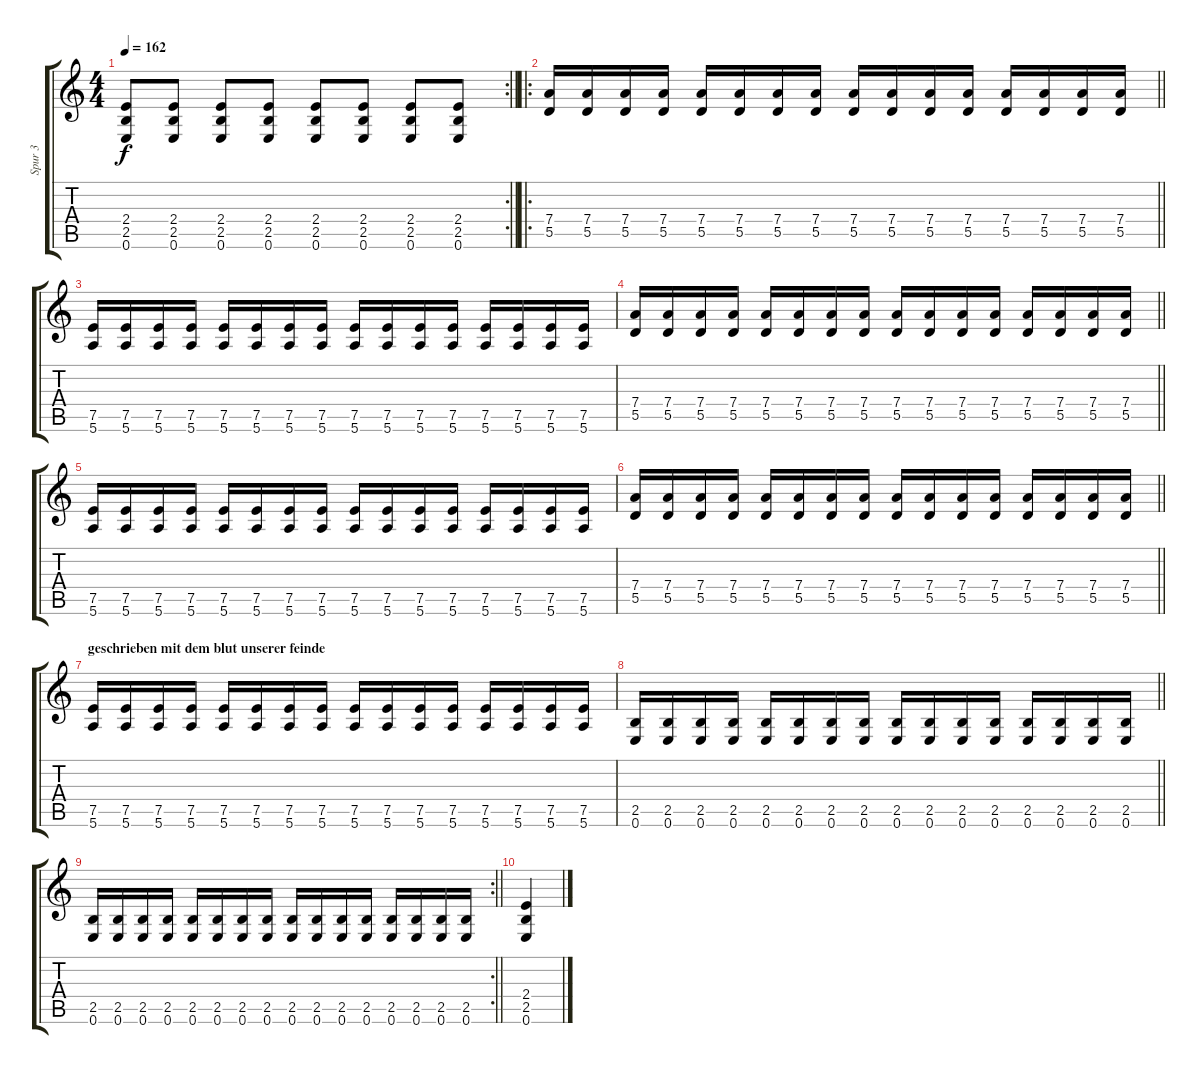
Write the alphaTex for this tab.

\track ("Spur 3" "Spur 3") {instrument distortionguitar}
\staff {score tabs}
\tuning (E4 B3 G3 D3 A2 E2) {hide}
\rc 2
\ts (4 4)
\tempo 162
\clef g2
\barLineRight lightlight
\ks c
(2.4 2.5 0.6).8{dy f} (2.4 2.5 0.6).8 (2.4 2.5 0.6).8 (2.4 2.5 0.6).8 (2.4 2.5 0.6).8 (2.4 2.5 0.6).8 (2.4 2.5 0.6).8 (2.4 2.5 0.6).8 |
\ro
\barLineRight lightlight
(7.4 5.5).16 (7.4 5.5).16 (7.4 5.5).16 (7.4 5.5).16 (7.4 5.5).16 (7.4 5.5).16 (7.4 5.5).16 (7.4 5.5).16 (7.4 5.5).16 (7.4 5.5).16 (7.4 5.5).16 (7.4 5.5).16 (7.4 5.5).16 (7.4 5.5).16 (7.4 5.5).16 (7.4 5.5).16 |
(7.5 5.6).16 (7.5 5.6).16 (7.5 5.6).16 (7.5 5.6).16 (7.5 5.6).16 (7.5 5.6).16 (7.5 5.6).16 (7.5 5.6).16 (7.5 5.6).16 (7.5 5.6).16 (7.5 5.6).16 (7.5 5.6).16 (7.5 5.6).16 (7.5 5.6).16 (7.5 5.6).16 (7.5 5.6).16 |
\barLineRight lightlight
(7.4 5.5).16 (7.4 5.5).16 (7.4 5.5).16 (7.4 5.5).16 (7.4 5.5).16 (7.4 5.5).16 (7.4 5.5).16 (7.4 5.5).16 (7.4 5.5).16 (7.4 5.5).16 (7.4 5.5).16 (7.4 5.5).16 (7.4 5.5).16 (7.4 5.5).16 (7.4 5.5).16 (7.4 5.5).16 |
(7.5 5.6).16 (7.5 5.6).16 (7.5 5.6).16 (7.5 5.6).16 (7.5 5.6).16 (7.5 5.6).16 (7.5 5.6).16 (7.5 5.6).16 (7.5 5.6).16 (7.5 5.6).16 (7.5 5.6).16 (7.5 5.6).16 (7.5 5.6).16 (7.5 5.6).16 (7.5 5.6).16 (7.5 5.6).16 |
\barLineRight lightlight
(7.4 5.5).16 (7.4 5.5).16 (7.4 5.5).16 (7.4 5.5).16 (7.4 5.5).16 (7.4 5.5).16 (7.4 5.5).16 (7.4 5.5).16 (7.4 5.5).16 (7.4 5.5).16 (7.4 5.5).16 (7.4 5.5).16 (7.4 5.5).16 (7.4 5.5).16 (7.4 5.5).16 (7.4 5.5).16 |
\section ("" "geschrieben mit dem blut unserer feinde")
(7.5 5.6).16 (7.5 5.6).16 (7.5 5.6).16 (7.5 5.6).16 (7.5 5.6).16 (7.5 5.6).16 (7.5 5.6).16 (7.5 5.6).16 (7.5 5.6).16 (7.5 5.6).16 (7.5 5.6).16 (7.5 5.6).16 (7.5 5.6).16 (7.5 5.6).16 (7.5 5.6).16 (7.5 5.6).16 |
\barLineRight lightlight
(2.5 0.6).16 (2.5 0.6).16 (2.5 0.6).16 (2.5 0.6).16 (2.5 0.6).16 (2.5 0.6).16 (2.5 0.6).16 (2.5 0.6).16 (2.5 0.6).16 (2.5 0.6).16 (2.5 0.6).16 (2.5 0.6).16 (2.5 0.6).16 (2.5 0.6).16 (2.5 0.6).16 (2.5 0.6).16 |
\rc 2
\barLineRight lightlight
(2.5 0.6).16 (2.5 0.6).16 (2.5 0.6).16 (2.5 0.6).16 (2.5 0.6).16 (2.5 0.6).16 (2.5 0.6).16 (2.5 0.6).16 (2.5 0.6).16 (2.5 0.6).16 (2.5 0.6).16 (2.5 0.6).16 (2.5 0.6).16 (2.5 0.6).16 (2.5 0.6).16 (2.5 0.6).16 |
(2.4 2.5 0.6).4
